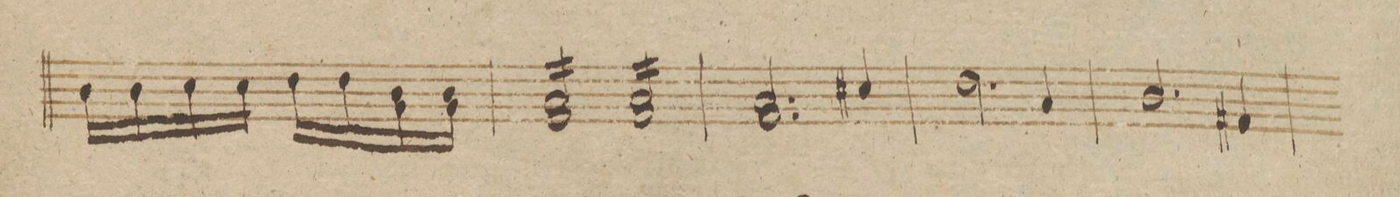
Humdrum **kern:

**kern	**dynam
*I"Violino 2do	*
*clefG2	*
*k[b-]	*
*met(c)	*
*M4/4	*
16b-\LL	.
16b-\	.
16cc\	.
16cc\JJ	.
16dd\LL	.
16dd\	.
16b-\ 16g\	.
16b-\JJ 16g\	.
=7	=7
*tremolo	*
16a/ 16f/LL	.
16a/ 16f/	.
16a/ 16f/	.
16a/ 16f/	.
16a/ 16f/	.
16a/ 16f/	.
16a/ 16f/	.
16a/ 16f/JJ	.
16a/ 16f/LL	.
16a/ 16f/	.
16a/ 16f/	.
16a/ 16f/	.
16a/ 16f/	.
16a/ 16f/	.
16a/ 16f/	.
16a/ 16f/JJ	.
*Xtremolo	*
=8	=8
2.a/ 2.f/	.
4cc#X/	.
=9	=9
2.dd\	.
4a/	.
=10	=10
2.b-/	.
4f#X/	.
=11	=11
*-	*-
